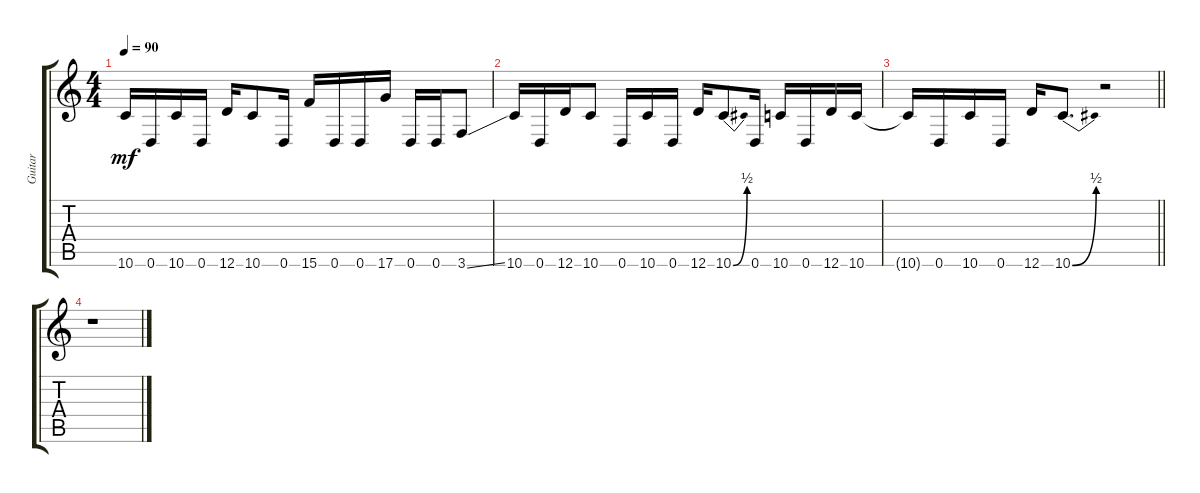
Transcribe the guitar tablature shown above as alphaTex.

\track ("Guitar" "Guitar") {instrument distortionguitar}
\staff {score tabs}
\tuning (E4 B3 G3 D3 A2 D2) {hide}
\ts (4 4)
\tempo 90
\clef g2
\ks c
10.6{t}.16{dy mf} 0.6.16 10.6.16 0.6.16 12.6.16 10.6.8 0.6.16 15.6.16 0.6.16 0.6.16 17.6.16 0.6.16 0.6.16 3.6{ss}.8 |
10.6.16 0.6.16 12.6.16 10.6.8 0.6.16 10.6.16 0.6.16 12.6.16 10.6{be (bend 0 0 60 2)}.8 0.6.16 10.6.16 0.6.16 12.6.16 10.6.16 |
\barLineRight lightlight
10.6{t}.16 0.6.16 10.6.16 0.6.16 12.6.16 10.6{be (bend 0 0 60 2)}.8{d} r.2 |
r.1
